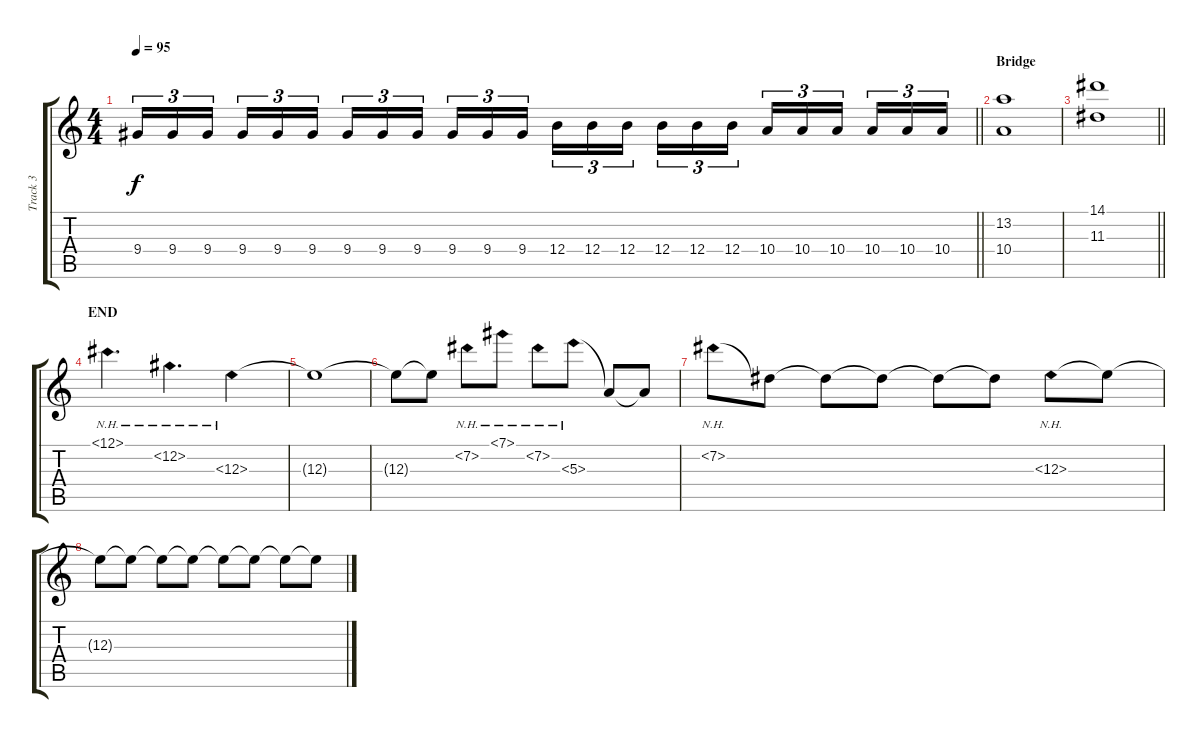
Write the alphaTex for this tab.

\track ("Track 3" "Track 3") {instrument distortionguitar}
\staff {score tabs}
\tuning (Db4 Ab3 E3 B2 Gb2 Db2) {hide}
\ts (4 4)
\tempo 95
\clef g2
\barLineRight lightlight
\ks c
9.4.16{tu (3 2) dy f} 9.4.16{tu (3 2)} 9.4.16{tu (3 2) beam splitsecondary} 9.4.16{tu (3 2)} 9.4.16{tu (3 2)} 9.4.16{tu (3 2)} 9.4.16{tu (3 2)} 9.4.16{tu (3 2)} 9.4.16{tu (3 2) beam splitsecondary} 9.4.16{tu (3 2)} 9.4.16{tu (3 2)} 9.4.16{tu (3 2)} 12.4.16{tu (3 2)} 12.4.16{tu (3 2)} 12.4.16{tu (3 2) beam splitsecondary} 12.4.16{tu (3 2)} 12.4.16{tu (3 2)} 12.4.16{tu (3 2)} 10.4.16{tu (3 2)} 10.4.16{tu (3 2)} 10.4.16{tu (3 2) beam splitsecondary} 10.4.16{tu (3 2)} 10.4.16{tu (3 2)} 10.4.16{tu (3 2)} |
\section ("" "Bridge")
(13.2 10.4).1 |
\barLineRight lightlight
(14.1 11.3).1 |
\section ("" "END")
12.1{nh}.4{d} 12.2{nh}.4{d} 12.3{nh}.4 |
12.3{t}.1 |
12.3{t}.8 12.3{t}.8 7.2{nh}.8 7.1{nh}.8 7.2{nh}.8 5.3{nh}.8 5.3{t}.8 5.3{t}.8 |
7.2{nh}.8 7.2{t}.8 7.2{t}.8 7.2{t}.8 7.2{t}.8 7.2{t}.8 12.3{nh}.8 12.3{t}.8 |
12.3{t}.8 12.3{t}.8 12.3{t}.8 12.3{t}.8 12.3{t}.8 12.3{t}.8 12.3{t}.8 12.3{t}.8
